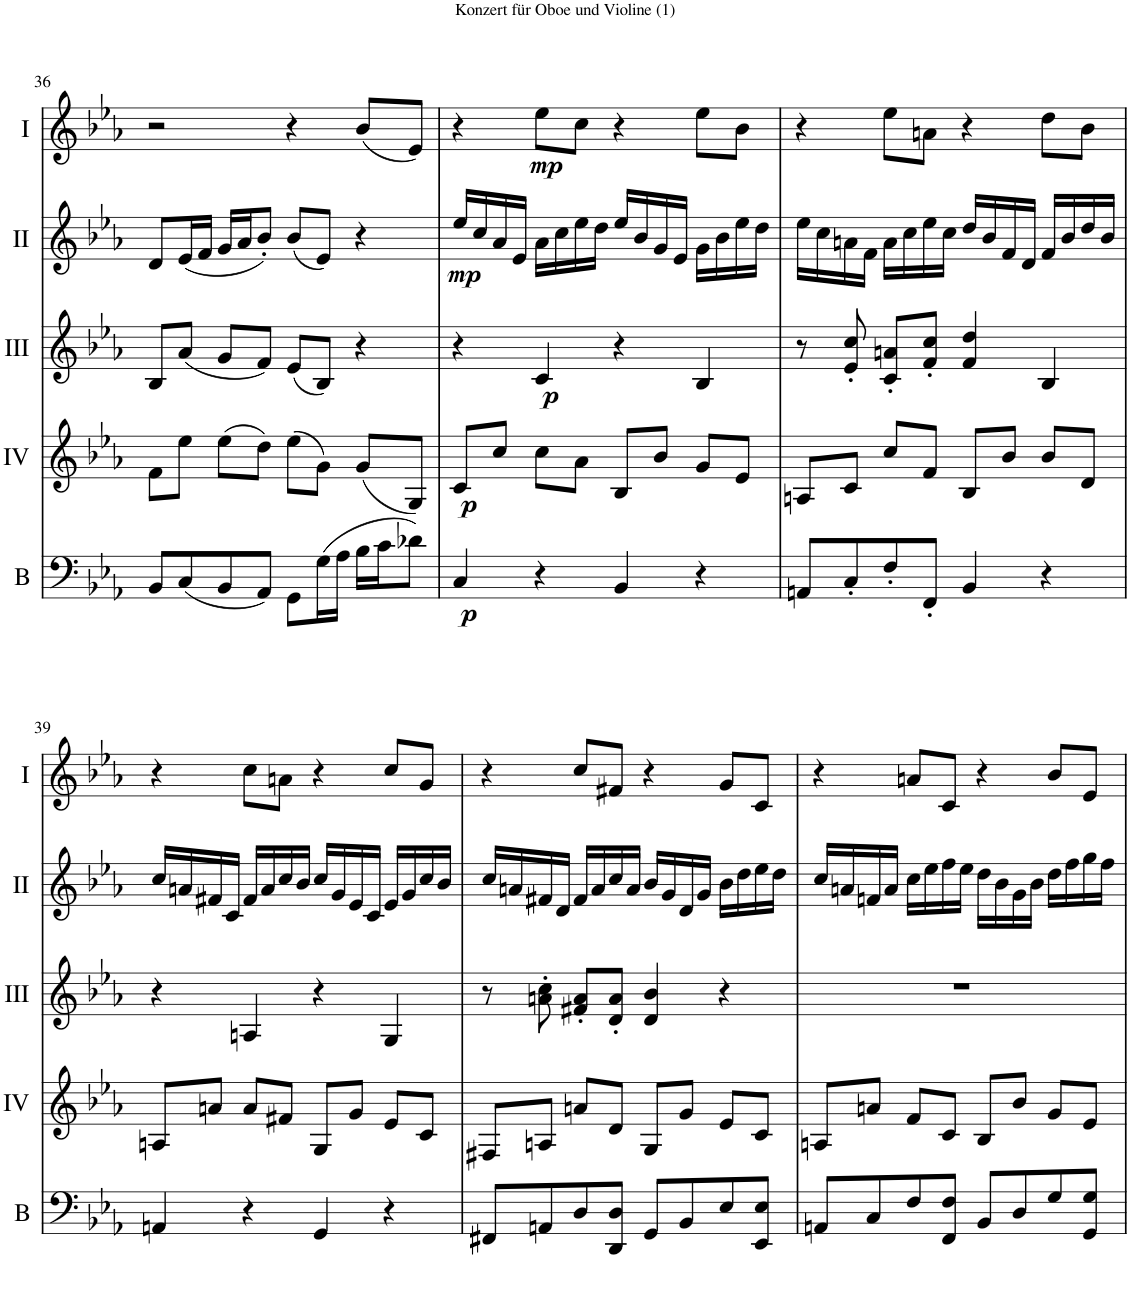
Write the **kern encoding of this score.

**kern	**dynam	**kern	**dynam	**kern	**dynam	**kern	**dynam	**kern	**dynam
*part5	*part5	*part4	*part4	*part3	*part3	*part2	*part2	*part1	*part1
*staff5	*staff5	*staff4	*staff4	*staff3	*staff3	*staff2	*staff2	*staff1	*staff1
*I"Basson	*	*I"Acc. 1	*	*I"Acc. 3	*	*I"Acc. 2	*	*I"Acc. 1	*
*I'B	*	*	*	*	*	*	*	*	*
!!LO:PB:g=z
*clefF4	*	*clefG2	*	*clefG2	*	*clefG2	*	*clefG2	*
*Trd7c12	*	*Trd7c12	*	*	*	*	*	*	*
*k[b-e-a-]	*	*k[b-e-a-]	*	*k[b-e-a-]	*	*k[b-e-a-]	*	*k[b-e-a-]	*
*M4/4	*	*M4/4	*	*M4/4	*	*M4/4	*	*M4/4	*
*met(c)	*	*met(c)	*	*met(c)	*	*met(c)	*	*met(c)	*
=36	=36	=36	=36	=36	=36	=36	=36	=36	=36
8BB-/L	.	8f\L	.	8B-/L	.	8d/L	.	2r	.
(8C/	.	8ee-\J	.	(8a-/J	.	(16e-/L	.	.	.
.	.	.	.	.	.	16f/JJ	.	.	.
8BB-/	.	(8ee-\L	.	8g/L	.	16g/LL	.	.	.
.	.	.	.	.	.	16a-/J	.	.	.
8AA-/J)	.	8dd\J)	.	8f/J)	.	8b-'/J)	.	.	.
8GG\L	.	(8ee-\L	.	(8e-/L	.	(8b-/L	.	4r	.
(16G\L	.	8g\J)	.	8B-/J)	.	8e-/J)	.	.	.
16A-\JJ	.	.	.	.	.	.	.	.	.
16B-\LL	.	(8g/L	.	4r	.	4r	.	(8b-/L	.
16c\J	.	.	.	.	.	.	.	.	.
8d-X\J)	.	8G/J)	.	.	.	.	.	8e-/J)	.
=37	=37	=37	=37	=37	=37	=37	=37	=37	=37
!	!LO:DY:b	!	!LO:DY:b	!	!	!	!LO:DY:b	!	!
4C/	p	8c/L	p	4r	.	16ee-/LL	mp	4r	.
.	.	.	.	.	.	16cc/	.	.	.
.	.	8cc/J	.	.	.	16a-/	.	.	.
.	.	.	.	.	.	16e-/JJ	.	.	.
!	!	!	!	!	!LO:DY:b	!	!	!	!LO:DY:b
4r	.	8cc\L	.	4c/	p	16a-\LL	.	8ee-\L	mp
.	.	.	.	.	.	16cc\	.	.	.
.	.	8a-\J	.	.	.	16ee-\	.	8cc\J	.
.	.	.	.	.	.	16dd\JJ	.	.	.
4BB-/	.	8B-/L	.	4r	.	16ee-/LL	.	4r	.
.	.	.	.	.	.	16b-/	.	.	.
.	.	8b-/J	.	.	.	16g/	.	.	.
.	.	.	.	.	.	16e-/JJ	.	.	.
4r	.	8g/L	.	4B-/	.	16g\LL	.	8ee-\L	.
.	.	.	.	.	.	16b-\	.	.	.
.	.	8e-/J	.	.	.	16ee-\	.	8b-\J	.
.	.	.	.	.	.	16dd\JJ	.	.	.
=38	=38	=38	=38	=38	=38	=38	=38	=38	=38
8AAn/L	.	8An/L	.	8r	.	16ee-\LL	.	4r	.
.	.	.	.	.	.	16cc\	.	.	.
8C'/	.	8c/J	.	8e-/' 8cc/'	.	16an\	.	.	.
.	.	.	.	.	.	16f\JJ	.	.	.
8F'/	.	8cc/L	.	8c/' 8an/'L	.	16a\LL	.	8ee-\L	.
.	.	.	.	.	.	16cc\	.	.	.
8FF'/J	.	8f/J	.	8f/' 8cc/'J	.	16ee-\	.	8an\J	.
.	.	.	.	.	.	16cc\JJ	.	.	.
4BB-/	.	8B-/L	.	4f/ 4dd/	.	16dd/LL	.	4r	.
.	.	.	.	.	.	16b-/	.	.	.
.	.	8b-/J	.	.	.	16f/	.	.	.
.	.	.	.	.	.	16d/JJ	.	.	.
4r	.	8b-/L	.	4B-/	.	16f/LL	.	8dd\L	.
.	.	.	.	.	.	16b-/	.	.	.
.	.	8d/J	.	.	.	16dd/	.	8b-\J	.
.	.	.	.	.	.	16b-/JJ	.	.	.
!!LO:LB:g=z
=39	=39	=39	=39	=39	=39	=39	=39	=39	=39
4AAn/	.	8An/L	.	4r	.	16cc/LL	.	4r	.
.	.	.	.	.	.	16an/	.	.	.
.	.	8an/J	.	.	.	16f#X/	.	.	.
.	.	.	.	.	.	16c/JJ	.	.	.
4r	.	8a/L	.	4An/	.	16f#/LL	.	8cc\L	.
.	.	.	.	.	.	16a/	.	.	.
.	.	8f#X/J	.	.	.	16cc/	.	8an\J	.
.	.	.	.	.	.	16b-/JJ	.	.	.
4GG/	.	8G/L	.	4r	.	16cc/LL	.	4r	.
.	.	.	.	.	.	16g/	.	.	.
.	.	8g/J	.	.	.	16e-/	.	.	.
.	.	.	.	.	.	16c/JJ	.	.	.
4r	.	8e-/L	.	4G/	.	16e-/LL	.	8cc/L	.
.	.	.	.	.	.	16g/	.	.	.
.	.	8c/J	.	.	.	16cc/	.	8g/J	.
.	.	.	.	.	.	16b-/JJ	.	.	.
=40	=40	=40	=40	=40	=40	=40	=40	=40	=40
8FF#X/L	.	8F#X/L	.	8r	.	16cc/LL	.	4r	.
.	.	.	.	.	.	16an/	.	.	.
8AAn/	.	8An/J	.	8an\' 8cc\'	.	16f#X/	.	.	.
.	.	.	.	.	.	16d/JJ	.	.	.
8D/	.	8an/L	.	8f#X/' 8a/'L	.	16f#/LL	.	8cc/L	.
.	.	.	.	.	.	16a/	.	.	.
8DD/ 8D/J	.	8d/J	.	8d/' 8a/'J	.	16cc/	.	8f#X/J	.
.	.	.	.	.	.	16a/JJ	.	.	.
8GG/L	.	8G/L	.	4d/ 4b-/	.	16b-/LL	.	4r	.
.	.	.	.	.	.	16g/	.	.	.
8BB-/	.	8g/J	.	.	.	16d/	.	.	.
.	.	.	.	.	.	16g/JJ	.	.	.
8E-/	.	8e-/L	.	4r	.	16b-\LL	.	8g/L	.
.	.	.	.	.	.	16dd\	.	.	.
8EE-/ 8E-/J	.	8c/J	.	.	.	16ee-\	.	8c/J	.
.	.	.	.	.	.	16dd\JJ	.	.	.
=41	=41	=41	=41	=41	=41	=41	=41	=41	=41
8AAn/L	.	8An/L	.	1r	.	16cc/LL	.	4r	.
.	.	.	.	.	.	16an/	.	.	.
8C/	.	8an/J	.	.	.	16fn/	.	.	.
.	.	.	.	.	.	16a/JJ	.	.	.
8F/	.	8f/L	.	.	.	16cc\LL	.	8an/L	.
.	.	.	.	.	.	16ee-\	.	.	.
8FF/ 8F/J	.	8c/J	.	.	.	16ff\	.	8c/J	.
.	.	.	.	.	.	16ee-\JJ	.	.	.
8BB-/L	.	8B-/L	.	.	.	16dd\LL	.	4r	.
.	.	.	.	.	.	16b-\	.	.	.
8D/	.	8b-/J	.	.	.	16g\	.	.	.
.	.	.	.	.	.	16b-\JJ	.	.	.
8G/	.	8g/L	.	.	.	16dd\LL	.	8b-/L	.
.	.	.	.	.	.	16ff\	.	.	.
8GG/ 8G/J	.	8e-/J	.	.	.	16gg\	.	8e-/J	.
.	.	.	.	.	.	16ff\JJ	.	.	.
=	=	=	=	=	=	=	=	=	=
*-	*-	*-	*-	*-	*-	*-	*-	*-	*-
